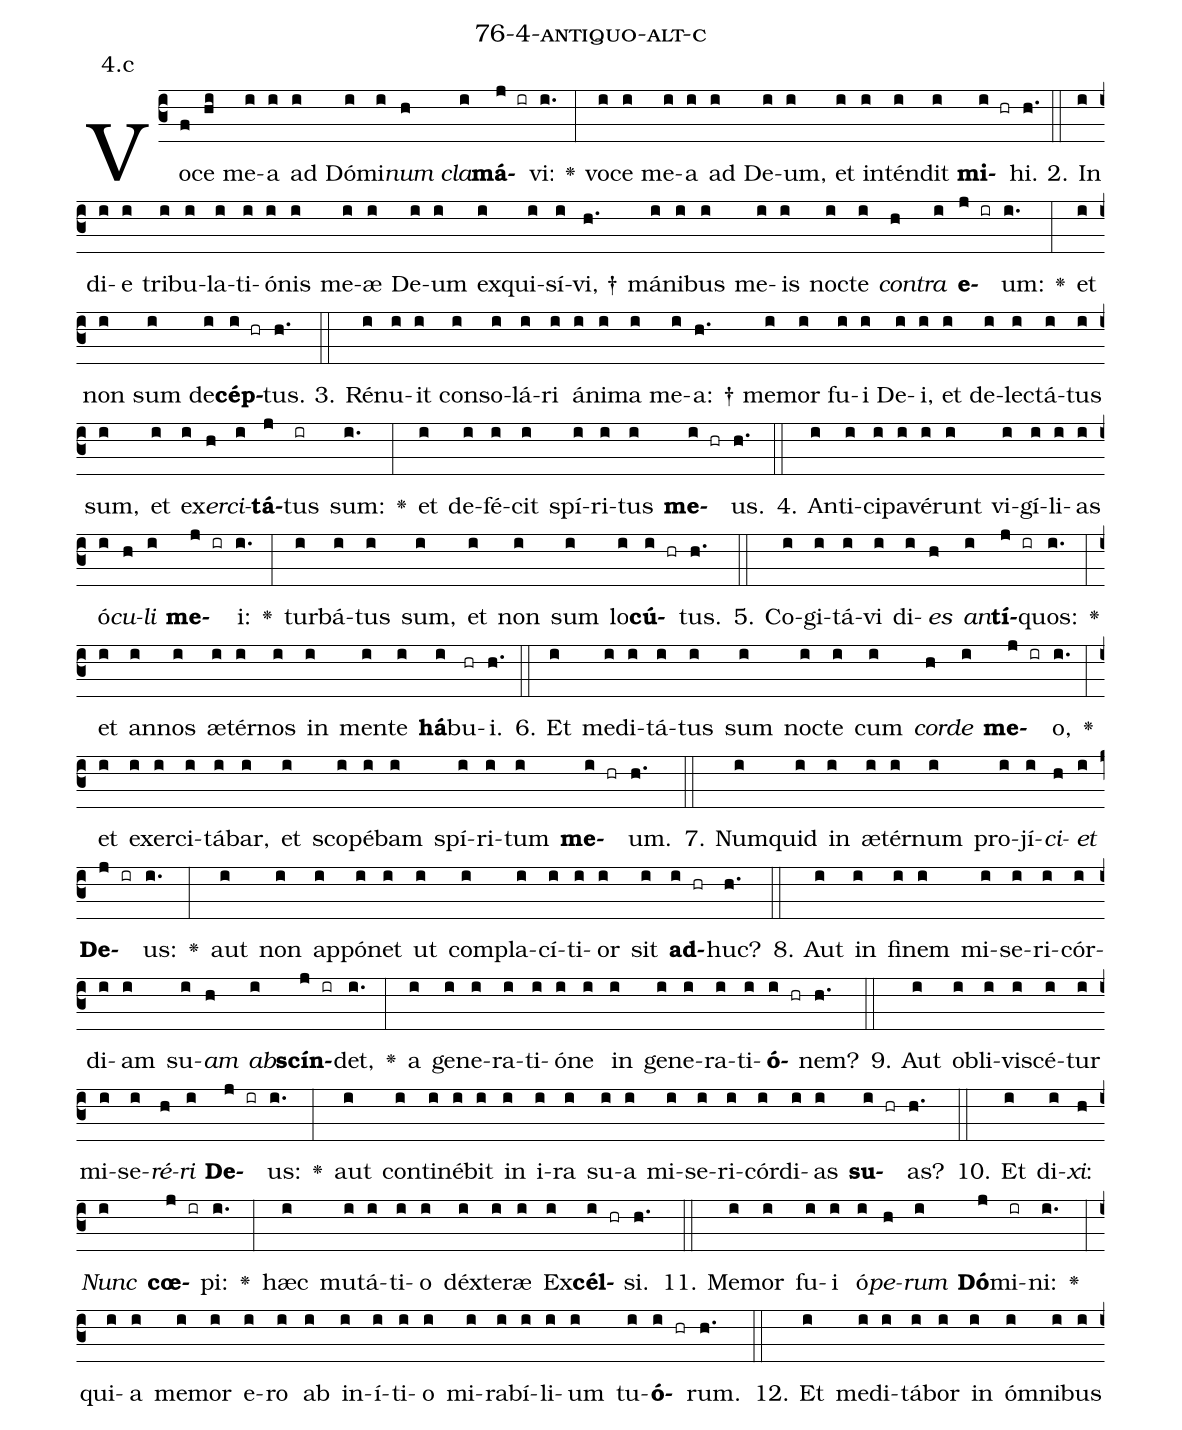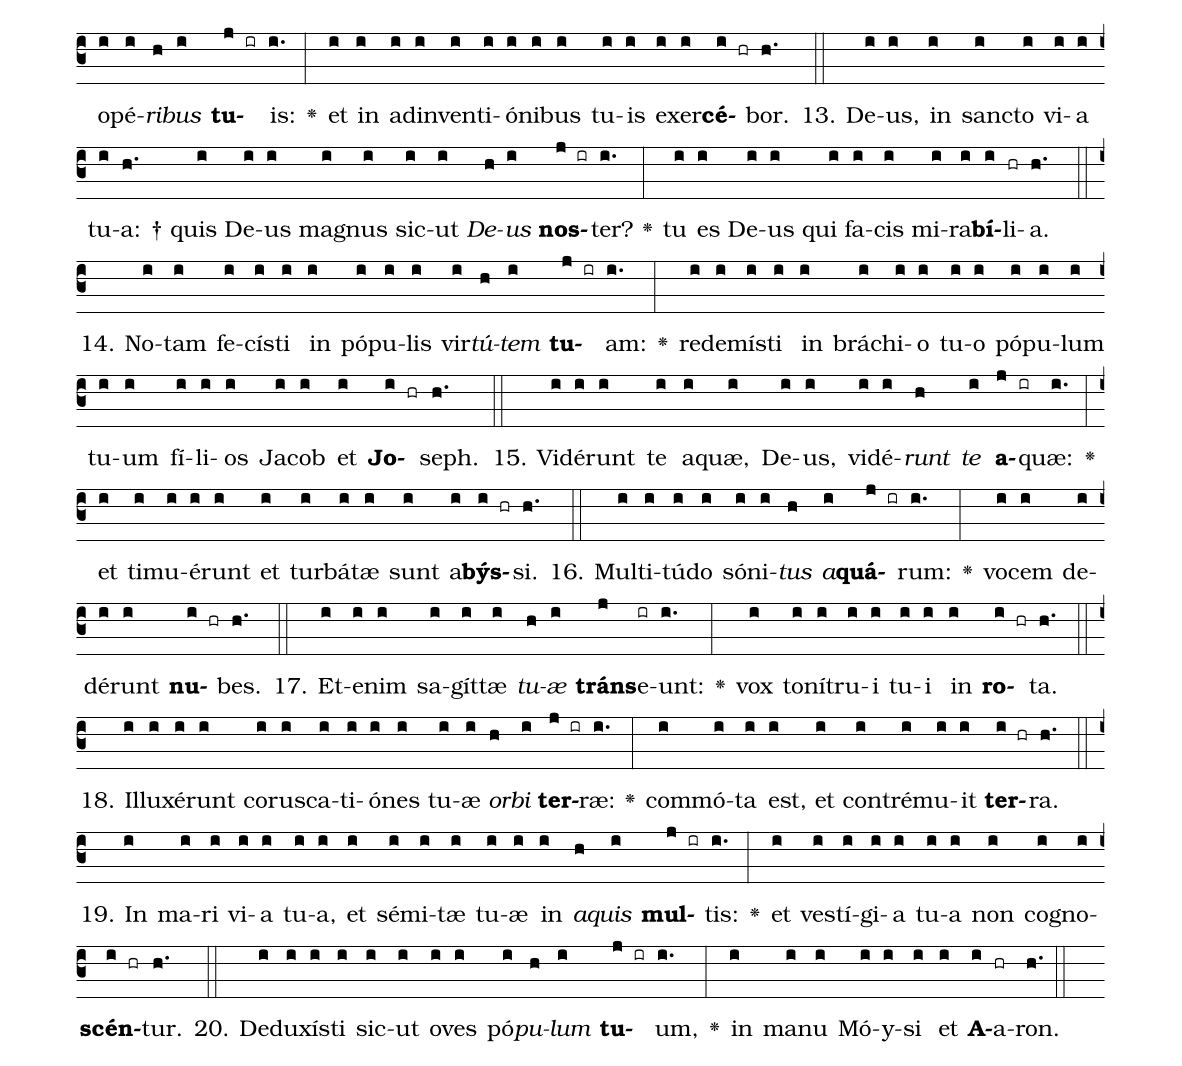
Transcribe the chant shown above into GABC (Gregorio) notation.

name: 76-4-antiquo-alt-c;
annotation: 4.c;
%%
(c3)Vo(f)ce(hi) me(i)a(i) ad(i) Dó(i)mi(i)<i>num</i>(h) <i>cla</i>(i)<b>má</b>(j ir)vi:(i.) <v>\greheightstar</v>(:) vo(i)ce(i) me(i)a(i) ad(i) De(i)um,(i) et(i) in(i)tén(i)dit(i) <b>mi</b>(i hr)hi.(h.) (::)
2. In(i) di(i)e(i) tri(i)bu(i)la(i)ti(i)ó(i)nis(i) me(i)æ(i) De(i)um(i) ex(i)qui(i)sí(i)vi, †(h.) má(i)ni(i)bus(i) me(i)is(i) noc(i)te(i) <i>con</i>(h)<i>tra</i>(i) <b>e</b>(j ir)um:(i.) <v>\greheightstar</v>(:) et(i) non(i) sum(i) de(i)<b>cép</b>(i hr)tus.(h.) (::)
3. Ré(i)nu(i)it(i) con(i)so(i)lá(i)ri(i) á(i)ni(i)ma(i) me(i)a: †(h.) me(i)mor(i) fu(i)i(i) De(i)i,(i) et(i) de(i)lec(i)tá(i)tus(i) sum,(i) et(i) ex(i)<i>er</i>(h)<i>ci</i>(i)<b>tá</b>(j)tus(ir) sum:(i.) <v>\greheightstar</v>(:) et(i) de(i)fé(i)cit(i) spí(i)ri(i)tus(i) <b>me</b>(i hr)us.(h.) (::)
4. An(i)ti(i)ci(i)pa(i)vé(i)runt(i) vi(i)gí(i)li(i)as(i) ó(i)<i>cu</i>(h)<i>li</i>(i) <b>me</b>(j ir)i:(i.) <v>\greheightstar</v>(:) tur(i)bá(i)tus(i) sum,(i) et(i) non(i) sum(i) lo(i)<b>cú</b>(i hr)tus.(h.) (::)
5. Co(i)gi(i)tá(i)vi(i) di(i)<i>es</i>(h) <i>an</i>(i)<b>tí</b>(j ir)quos:(i.) <v>\greheightstar</v>(:) et(i) an(i)nos(i) æ(i)tér(i)nos(i) in(i) men(i)te(i) <b>há</b>(i)bu(hr)i.(h.) (::)
6. Et(i) me(i)di(i)tá(i)tus(i) sum(i) noc(i)te(i) cum(i) <i>cor</i>(h)<i>de</i>(i) <b>me</b>(j ir)o,(i.) <v>\greheightstar</v>(:) et(i) ex(i)er(i)ci(i)tá(i)bar,(i) et(i) sco(i)pé(i)bam(i) spí(i)ri(i)tum(i) <b>me</b>(i hr)um.(h.) (::)
7. Num(i)quid(i) in(i) æ(i)tér(i)num(i) pro(i)jí(i)<i>ci</i>(h)<i>et</i>(i) <b>De</b>(j ir)us:(i.) <v>\greheightstar</v>(:) aut(i) non(i) ap(i)pó(i)net(i) ut(i) com(i)pla(i)cí(i)ti(i)or(i) sit(i) <b>ad</b>(i hr)huc?(h.) (::)
8. Aut(i) in(i) fi(i)nem(i) mi(i)se(i)ri(i)cór(i)di(i)am(i) su(i)<i>am</i>(h) <i>ab</i>(i)<b>scín</b>(j ir)det,(i.) <v>\greheightstar</v>(:) a(i) ge(i)ne(i)ra(i)ti(i)ó(i)ne(i) in(i) ge(i)ne(i)ra(i)ti(i)<b>ó</b>(i hr)nem?(h.) (::)
9. Aut(i) ob(i)li(i)vi(i)scé(i)tur(i) mi(i)se(i)<i>ré</i>(h)<i>ri</i>(i) <b>De</b>(j ir)us:(i.) <v>\greheightstar</v>(:) aut(i) con(i)ti(i)né(i)bit(i) in(i) i(i)ra(i) su(i)a(i) mi(i)se(i)ri(i)cór(i)di(i)as(i) <b>su</b>(i hr)as?(h.) (::)
10. Et(i) di(i)<i>xi</i>:(h) <i>Nunc</i>(i) <b>cœ</b>(j ir)pi:(i.) <v>\greheightstar</v>(:) hæc(i) mu(i)tá(i)ti(i)o(i) déx(i)te(i)ræ(i) Ex(i)<b>cél</b>(i hr)si.(h.) (::)
11. Me(i)mor(i) fu(i)i(i) ó(i)<i>pe</i>(h)<i>rum</i>(i) <b>Dó</b>(j)mi(ir)ni:(i.) <v>\greheightstar</v>(:) qui(i)a(i) me(i)mor(i) e(i)ro(i) ab(i) in(i)í(i)ti(i)o(i) mi(i)ra(i)bí(i)li(i)um(i) tu(i)<b>ó</b>(i hr)rum.(h.) (::)
12. Et(i) me(i)di(i)tá(i)bor(i) in(i) óm(i)ni(i)bus(i) o(i)pé(i)<i>ri</i>(h)<i>bus</i>(i) <b>tu</b>(j ir)is:(i.) <v>\greheightstar</v>(:) et(i) in(i) ad(i)in(i)ven(i)ti(i)ó(i)ni(i)bus(i) tu(i)is(i) ex(i)er(i)<b>cé</b>(i hr)bor.(h.) (::)
13. De(i)us,(i) in(i) sanc(i)to(i) vi(i)a(i) tu(i)a: †(h.) quis(i) De(i)us(i) ma(i)gnus(i) sic(i)ut(i) <i>De</i>(h)<i>us</i>(i) <b>nos</b>(j ir)ter?(i.) <v>\greheightstar</v>(:) tu(i) es(i) De(i)us(i) qui(i) fa(i)cis(i) mi(i)ra(i)<b>bí</b>(i)li(hr)a.(h.) (::)
14. No(i)tam(i) fe(i)cís(i)ti(i) in(i) pó(i)pu(i)lis(i) vir(i)<i>tú</i>(h)<i>tem</i>(i) <b>tu</b>(j ir)am:(i.) <v>\greheightstar</v>(:) red(i)e(i)mís(i)ti(i) in(i) brá(i)chi(i)o(i) tu(i)o(i) pó(i)pu(i)lum(i) tu(i)um(i) fí(i)li(i)os(i) Ja(i)cob(i) et(i) <b>Jo</b>(i hr)seph.(h.) (::)
15. Vi(i)dé(i)runt(i) te(i) a(i)quæ,(i) De(i)us,(i) vi(i)dé(i)<i>runt</i>(h) <i>te</i>(i) <b>a</b>(j ir)quæ:(i.) <v>\greheightstar</v>(:) et(i) ti(i)mu(i)é(i)runt(i) et(i) tur(i)bá(i)tæ(i) sunt(i) a(i)<b>býs</b>(i hr)si.(h.) (::)
16. Mul(i)ti(i)tú(i)do(i) só(i)ni(i)<i>tus</i>(h) <i>a</i>(i)<b>quá</b>(j ir)rum:(i.) <v>\greheightstar</v>(:) vo(i)cem(i) de(i)dé(i)runt(i) <b>nu</b>(i hr)bes.(h.) (::)
17. Et(i)e(i)nim(i) sa(i)gít(i)tæ(i) <i>tu</i>(h)<i>æ</i>(i) <b>tráns</b>(j)e(ir)unt:(i.) <v>\greheightstar</v>(:) vox(i) to(i)ní(i)tru(i)i(i) tu(i)i(i) in(i) <b>ro</b>(i hr)ta.(h.) (::)
18. Il(i)lu(i)xé(i)runt(i) co(i)rus(i)ca(i)ti(i)ó(i)nes(i) tu(i)æ(i) <i>or</i>(h)<i>bi</i>(i) <b>ter</b>(j ir)ræ:(i.) <v>\greheightstar</v>(:) com(i)mó(i)ta(i) est,(i) et(i) con(i)tré(i)mu(i)it(i) <b>ter</b>(i hr)ra.(h.) (::)
19. In(i) ma(i)ri(i) vi(i)a(i) tu(i)a,(i) et(i) sé(i)mi(i)tæ(i) tu(i)æ(i) in(i) <i>a</i>(h)<i>quis</i>(i) <b>mul</b>(j ir)tis:(i.) <v>\greheightstar</v>(:) et(i) ves(i)tí(i)gi(i)a(i) tu(i)a(i) non(i) co(i)gno(i)<b>scén</b>(i hr)tur.(h.) (::)
20. De(i)du(i)xís(i)ti(i) sic(i)ut(i) o(i)ves(i) pó(i)<i>pu</i>(h)<i>lum</i>(i) <b>tu</b>(j ir)um,(i.) <v>\greheightstar</v>(:) in(i) ma(i)nu(i) Mó(i)y(i)si(i) et(i) <b>A</b>(i)a(hr)ron.(h.) (::)
